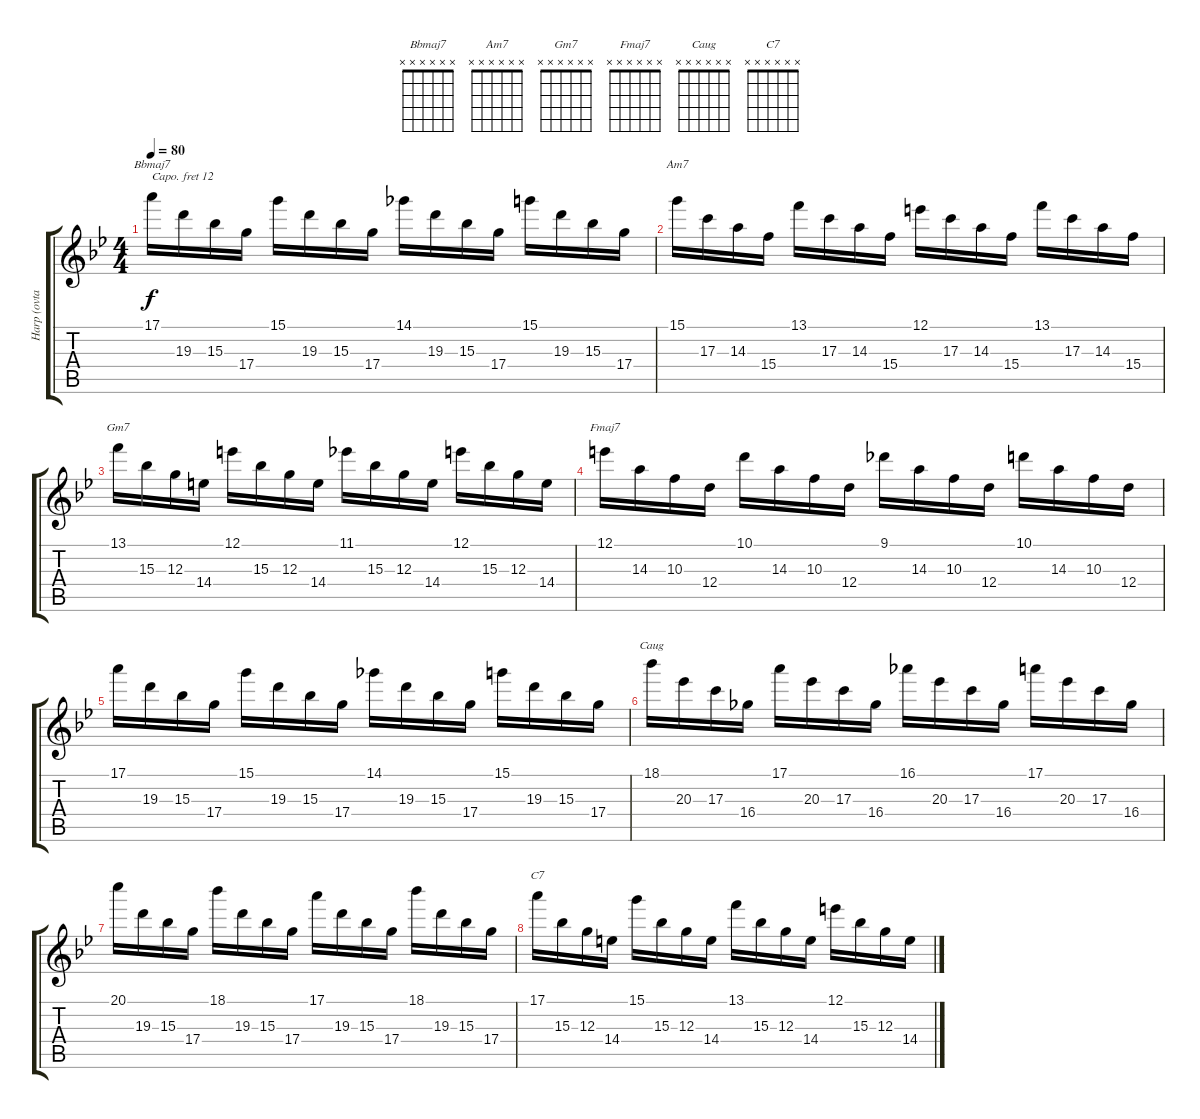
\track ("Harp (ovtaver)" "Harp (ovta") {instrument brightacousticpiano}
\staff {score tabs}
\capo 12
\tuning (E4 B3 G3 D3 A2 E2) {hide}
\chord ("Bbmaj7" x x x x x x)
\chord ("Am7" x x x x x x)
\chord ("Gm7" x x x x x x)
\chord ("Fmaj7" x x x x x x)
\chord ("Caug" x x x x x x)
\chord ("C7" x x x x x x)
\ts (4 4)
\tempo 80
\clef g2
\ks bb
17.1.16{ch "Bbmaj7" dy f volume 14} 19.3.16 15.3.16 17.4.16 15.1.16 19.3.16 15.3.16 17.4.16 14.1.16 19.3.16 15.3.16 17.4.16 15.1.16 19.3.16 15.3.16 17.4.16 |
15.1.16{ch "Am7" volume 12} 17.3.16 14.3.16 15.4.16 13.1.16 17.3.16 14.3.16 15.4.16 12.1.16 17.3.16 14.3.16 15.4.16 13.1.16 17.3.16 14.3.16 15.4.16 |
13.1.16{ch "Gm7" volume 10} 15.3.16 12.3.16 14.4.16 12.1.16 15.3.16 12.3.16 14.4.16 11.1.16 15.3.16 12.3.16 14.4.16 12.1.16 15.3.16 12.3.16 14.4.16 |
12.1.16{ch "Fmaj7" volume 8} 14.3.16 10.3.16 12.4.16 10.1.16 14.3.16 10.3.16 12.4.16 9.1.16 14.3.16 10.3.16 12.4.16 10.1.16 14.3.16 10.3.16 12.4.16 |
17.1.16{volume 6} 19.3.16 15.3.16 17.4.16 15.1.16 19.3.16 15.3.16 17.4.16 14.1.16 19.3.16 15.3.16 17.4.16 15.1.16 19.3.16 15.3.16 17.4.16 |
18.1.16{ch "Caug" volume 4} 20.3.16 17.3.16 16.4.16 17.1.16 20.3.16 17.3.16 16.4.16 16.1.16 20.3.16 17.3.16 16.4.16 17.1.16 20.3.16 17.3.16 16.4.16 |
20.1.16{volume 2} 19.3.16 15.3.16 17.4.16 18.1.16 19.3.16 15.3.16 17.4.16 17.1.16 19.3.16 15.3.16 17.4.16 18.1.16 19.3.16 15.3.16 17.4.16 |
17.1.16{ch "C7" volume 1} 15.3.16 12.3.16 14.4.16 15.1.16 15.3.16 12.3.16 14.4.16 13.1.16 15.3.16 12.3.16 14.4.16 12.1.16 15.3.16 12.3.16 14.4.16
